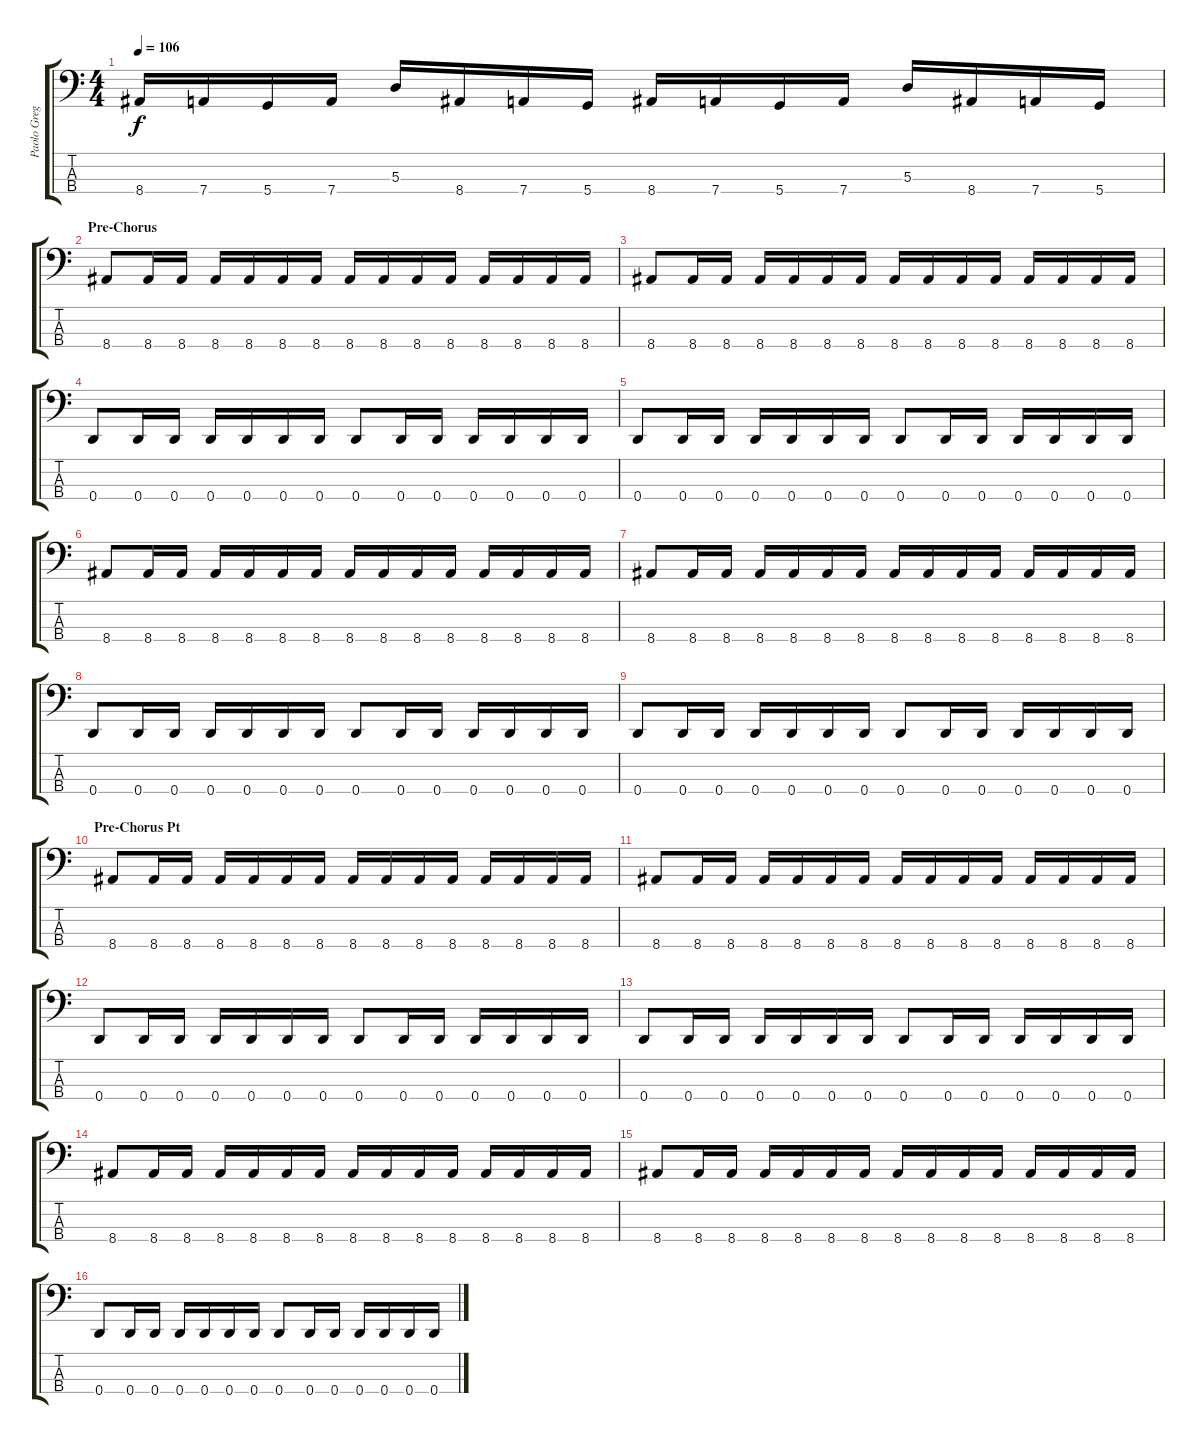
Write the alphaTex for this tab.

\track ("Paolo Gregoletto" "Paolo Greg") {instrument electricbasspick}
\staff {score tabs}
\tuning (G2 D2 A1 D1) {hide}
\ts (4 4)
\tempo 106
\clef f4
\ks c
8.4.16{dy f} 7.4.16 5.4.16 7.4.16 5.3.16 8.4.16 7.4.16 5.4.16 8.4.16 7.4.16 5.4.16 7.4.16 5.3.16 8.4.16 7.4.16 5.4.16 |
\section ("" "Pre-Chorus")
8.4.8 8.4.16 8.4.16 8.4.16 8.4.16 8.4.16 8.4.16 8.4.16 8.4.16 8.4.16 8.4.16 8.4.16 8.4.16 8.4.16 8.4.16 |
8.4.8 8.4.16 8.4.16 8.4.16 8.4.16 8.4.16 8.4.16 8.4.16 8.4.16 8.4.16 8.4.16 8.4.16 8.4.16 8.4.16 8.4.16 |
0.4.8 0.4.16 0.4.16 0.4.16 0.4.16 0.4.16 0.4.16 0.4.8 0.4.16 0.4.16 0.4.16 0.4.16 0.4.16 0.4.16 |
0.4.8 0.4.16 0.4.16 0.4.16 0.4.16 0.4.16 0.4.16 0.4.8 0.4.16 0.4.16 0.4.16 0.4.16 0.4.16 0.4.16 |
8.4.8 8.4.16 8.4.16 8.4.16 8.4.16 8.4.16 8.4.16 8.4.16 8.4.16 8.4.16 8.4.16 8.4.16 8.4.16 8.4.16 8.4.16 |
8.4.8 8.4.16 8.4.16 8.4.16 8.4.16 8.4.16 8.4.16 8.4.16 8.4.16 8.4.16 8.4.16 8.4.16 8.4.16 8.4.16 8.4.16 |
0.4.8 0.4.16 0.4.16 0.4.16 0.4.16 0.4.16 0.4.16 0.4.8 0.4.16 0.4.16 0.4.16 0.4.16 0.4.16 0.4.16 |
0.4.8 0.4.16 0.4.16 0.4.16 0.4.16 0.4.16 0.4.16 0.4.8 0.4.16 0.4.16 0.4.16 0.4.16 0.4.16 0.4.16 |
\section ("" "Pre-Chorus Pt")
8.4.8 8.4.16 8.4.16 8.4.16 8.4.16 8.4.16 8.4.16 8.4.16 8.4.16 8.4.16 8.4.16 8.4.16 8.4.16 8.4.16 8.4.16 |
8.4.8 8.4.16 8.4.16 8.4.16 8.4.16 8.4.16 8.4.16 8.4.16 8.4.16 8.4.16 8.4.16 8.4.16 8.4.16 8.4.16 8.4.16 |
0.4.8 0.4.16 0.4.16 0.4.16 0.4.16 0.4.16 0.4.16 0.4.8 0.4.16 0.4.16 0.4.16 0.4.16 0.4.16 0.4.16 |
0.4.8 0.4.16 0.4.16 0.4.16 0.4.16 0.4.16 0.4.16 0.4.8 0.4.16 0.4.16 0.4.16 0.4.16 0.4.16 0.4.16 |
8.4.8 8.4.16 8.4.16 8.4.16 8.4.16 8.4.16 8.4.16 8.4.16 8.4.16 8.4.16 8.4.16 8.4.16 8.4.16 8.4.16 8.4.16 |
8.4.8 8.4.16 8.4.16 8.4.16 8.4.16 8.4.16 8.4.16 8.4.16 8.4.16 8.4.16 8.4.16 8.4.16 8.4.16 8.4.16 8.4.16 |
0.4.8 0.4.16 0.4.16 0.4.16 0.4.16 0.4.16 0.4.16 0.4.8 0.4.16 0.4.16 0.4.16 0.4.16 0.4.16 0.4.16
